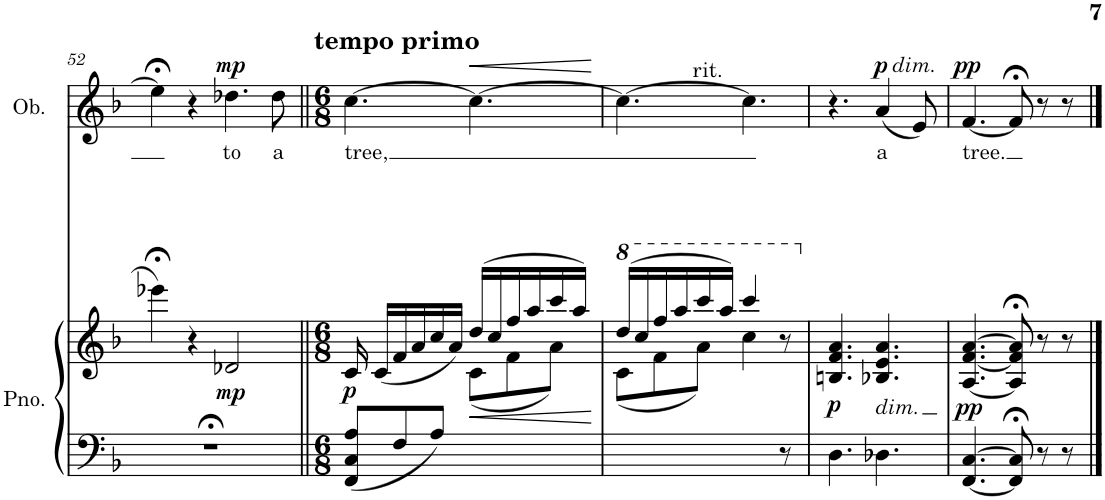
**kern	**kern	**dynam	**kern	**text	**dynam
*part2	*part2	*part2	*part1	*part1	*part1
*staff3	*staff2	*staff2/3	*staff1	*staff1	*staff1
*I"Piano	*	*	*I"Oboe	*	*
*I'Pno.	*	*	*I'Ob.	*	*
!!LO:PB:g=z
*clefF4	*clefG2	*	*clefG2	*	*
*k[b-]	*k[b-]	*	*k[b-]	*	*
*M4/4	*M4/4	*	*M4/4	*	*
=52	=52	=52	=52	=52	=52
1r;<	4eee-X;<\	.	4ee-;<\]	.	.
.	4r	.	4r	.	.
!	!	!LO:DY:b	!	!LO:LY:b	!LO:DY:a
.	2d-X/	mp	4.dd-X\	to	mp
!	!	!	!	!LO:LY:b	!
.	.	.	8dd-\	a	.
=53||	=53||	=53||	=53||	=53||	=53||
*M6/8	*M6/8	*	*M6/8	*	*
*	*^	*	*	*	*
!	!	!	!	!LO:TX:a:B:t=tempo primo	!	!
!	!	!	!LO:DY:b	!	!LO:LY:b	!
8FF/ 8C/ 8A/L	16c/	4.ryy	p	[4.cc\	tree,	.
.	(16c/LL	.	.	.	.	.
8F/	16f/	.	.	.	.	.
.	16a/	.	.	.	.	.
8A/J	16cc/	.	.	.	.	.
.	16a/JJ)	.	.	.	.	.
!	!	!	!LO:HP:b	!	!	!LO:HP:b
4.ryy	(>16dd/LL	(<8c\L	<	4.cc\_	.	<
.	16cc/	.	.	.	.	.
.	16ff/	8f\	.	.	.	.
.	16aa/	.	.	.	.	.
.	16ccc/	8a\J)	.	.	.	.
.	16aa/JJ)	.	.	.	.	.
*	*v	*v	*	*	*	*
.	.	[	.	.	[
=54	=54	=54	=54	=54	=54
*	*8va	*	*	*	*
*	*^	*	*	*	*
8ryy	(>16ddd/LL	(<8c\L	.	4.cc\_	.	.
.	16ccc/	.	.	.	.	.
.	16fff/	8f\	.	.	.	.
.	16aaa/	.	.	.	.	.
.	16cccc/	8a\J)	.	.	.	.
.	16aaa/JJ)	.	.	.	.	.
!	!	!	!	!LO:TX:a:t=rit.	!	!
.	4cccc/	4cc\	.	4.cc\]	.	.
8r	8r	8ryy	.	.	.	.
*	*v	*v	*	*	*	*
=55	=55	=55	=55	=55	=55
*	*X8va	*	*	*	*
*	*^	*	*	*	*
!	!	!	!LO:DY:b	!	!	!
*	*v	*v	*	*	*	*
4.D\	4.Bn/ 4.f/ 4.a/	p	4.r	.	.
!	!	!	!LO:TX:a:i:t=dim.	!	!
!	!LO:TX:b:i:t=dim.	!	!	!	!
!	!	!	!	!LO:LY:b	!LO:DY:a
4.D-X\	4.B-X/ 4.e/ 4.a/	.	(4a/	a	p
.	.	.	8e/)	.	.
=56	=56	=56	=56	=56	=56
!	!	!LO:DY:b	!	!LO:LY:b	!LO:DY:a
[4.FF/ [4.C/	[4.A/ [4.f/ [4.a/	pp	[4.f/	tree.	pp
8FF/];< 8C/];<	8A/];< 8f/];< 8a/];<	.	8f;</]	.	.
8r	8r	.	8r	.	.
8r	8r	.	8r	.	.
==	==	==	==	==	==
*-	*-	*-	*-	*-	*-
